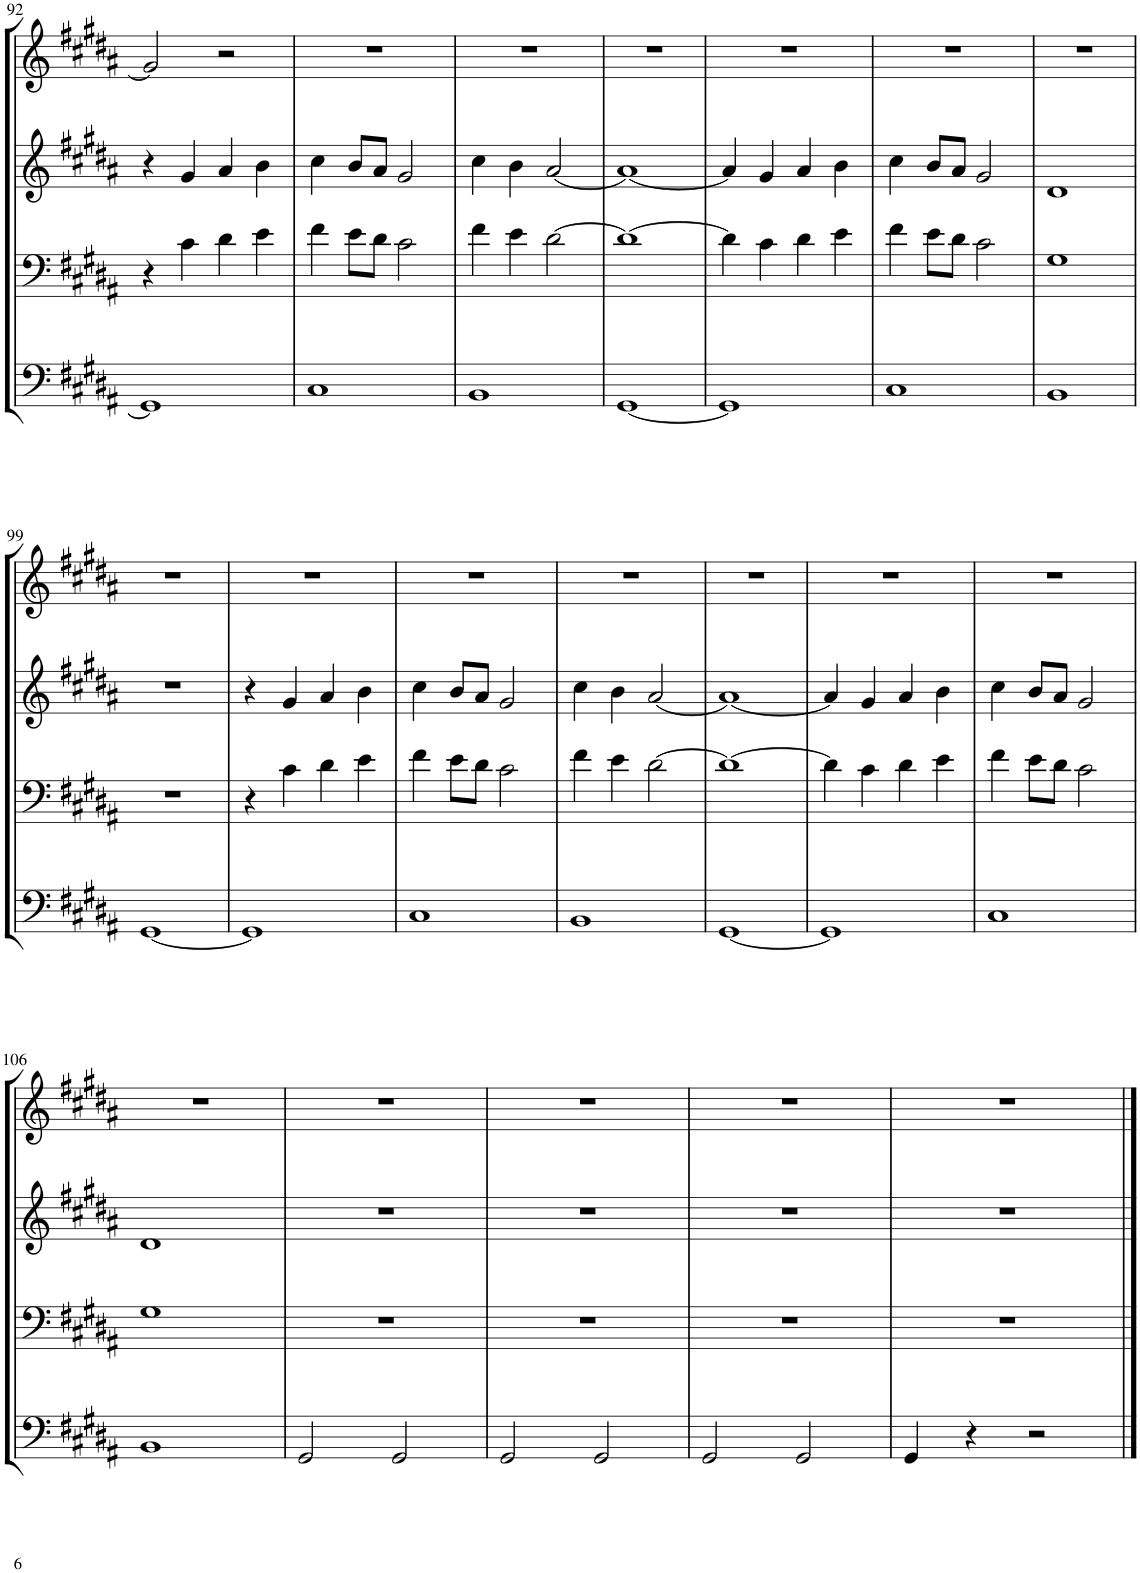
**kern	**kern	**kern	**kern
*part4	*part3	*part2	*part1
*staff4	*staff3	*staff2	*staff1
*I"Tuba	*I"Trombone	*I"Bb Trumpet 2	*I"Bb Trumpet 1
*I'Tba	*I'Trb	*I'Tpt	*I'Tpt
!!LO:PB:g=z
*clefF4	*clefF4	*clefG2	*clefG2
*	*	*ITrd1c2	*ITrd1c2
*k[f#c#g#d#a#]	*k[f#c#g#d#a#]	*k[f#c#g#d#a#]	*k[f#c#g#d#a#]
*M4/4	*M4/4	*M4/4	*M4/4
=92	=92	=92	=92
1GG#]	4r	4r	2g#/]
.	4c#\	4g#/	.
.	4d#\	4a#/	2r
.	4e\	4b\	.
=93	=93	=93	=93
1C#	4f#\	4cc#\	1r
.	8e\L	8b/L	.
.	8d#\J	8a#/J	.
.	2c#\	2g#/	.
=94	=94	=94	=94
1BB	4f#\	4cc#\	1r
.	4e\	4b\	.
.	[2d#\	[2a#/	.
=95	=95	=95	=95
[1GG#	1d#_	1a#_	1r
=96	=96	=96	=96
1GG#]	4d#\]	4a#/]	1r
.	4c#\	4g#/	.
.	4d#\	4a#/	.
.	4e\	4b\	.
=97	=97	=97	=97
1C#	4f#\	4cc#\	1r
.	8e\L	8b/L	.
.	8d#\J	8a#/J	.
.	2c#\	2g#/	.
=98	=98	=98	=98
1BB	1G#	1d#	1r
!!LO:LB:g=z
=99	=99	=99	=99
[1GG#	1r	1r	1r
=100	=100	=100	=100
1GG#]	4r	4r	1r
.	4c#\	4g#/	.
.	4d#\	4a#/	.
.	4e\	4b\	.
=101	=101	=101	=101
1C#	4f#\	4cc#\	1r
.	8e\L	8b/L	.
.	8d#\J	8a#/J	.
.	2c#\	2g#/	.
=102	=102	=102	=102
1BB	4f#\	4cc#\	1r
.	4e\	4b\	.
.	[2d#\	[2a#/	.
=103	=103	=103	=103
[1GG#	1d#_	1a#_	1r
=104	=104	=104	=104
1GG#]	4d#\]	4a#/]	1r
.	4c#\	4g#/	.
.	4d#\	4a#/	.
.	4e\	4b\	.
=105	=105	=105	=105
1C#	4f#\	4cc#\	1r
.	8e\L	8b/L	.
.	8d#\J	8a#/J	.
.	2c#\	2g#/	.
!!LO:LB:g=z
=106	=106	=106	=106
1BB	1G#	1d#	1r
=107	=107	=107	=107
2GG#/	1r	1r	1r
2GG#/	.	.	.
=108	=108	=108	=108
2GG#/	1r	1r	1r
2GG#/	.	.	.
=109	=109	=109	=109
2GG#/	1r	1r	1r
2GG#/	.	.	.
=110	=110	=110	=110
4GG#/	1r	1r	1r
4r	.	.	.
2r	.	.	.
==	==	==	==
*-	*-	*-	*-
